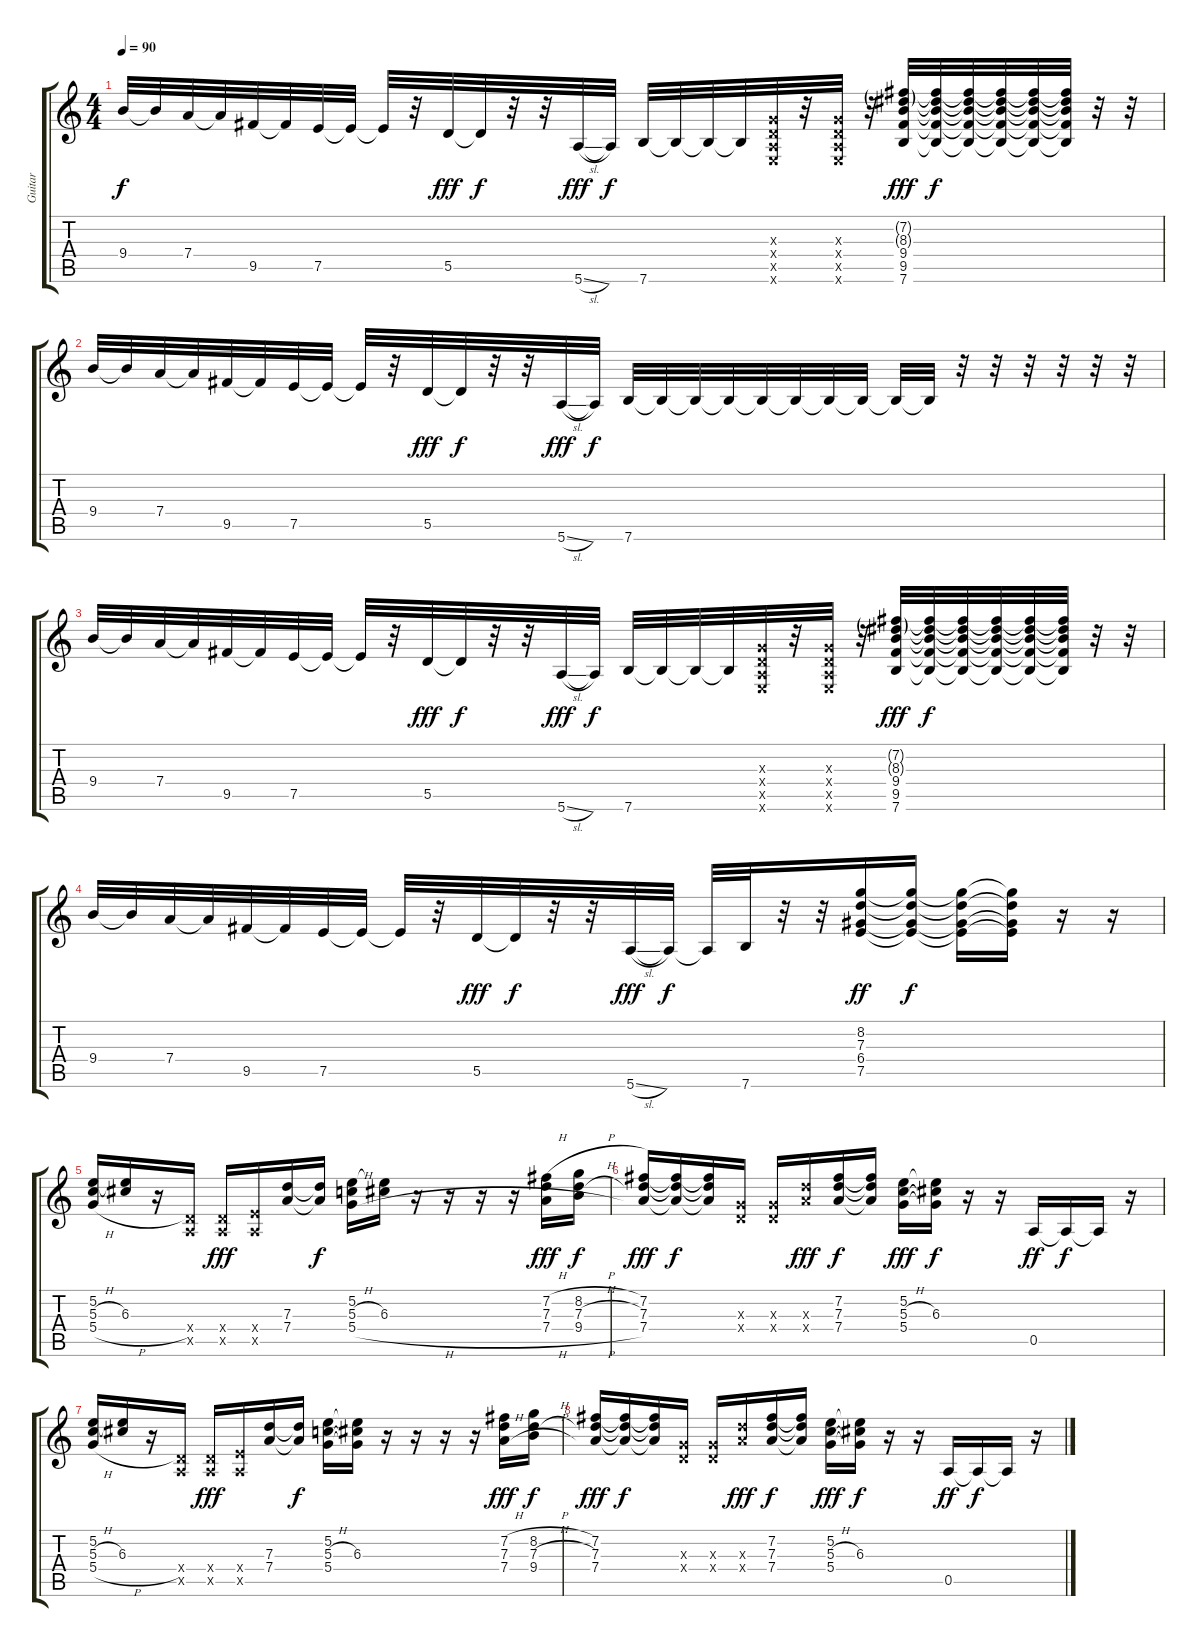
\track ("Guitar" "Guitar") {instrument distortionguitar}
\staff {score tabs}
\tuning (E4 B3 G3 D3 A2 E2) {hide}
\ts (4 4)
\tempo 90
\clef g2
\ks c
9.4.32{dy f} 9.4{t}.32 7.4.32 7.4{t}.32 9.5.32 9.5{t}.32 7.5.32 7.5{t}.32 7.5{t}.32 r.32 5.5.32{dy fff} 5.5{t}.32{dy f} r.32 r.32 5.6{sl}.32{dy fff} 5.6{t}.32{dy f} 7.6.32 7.6{t}.32 7.6{t}.32 7.6{t}.32 (0.3{x} 0.4{x} 0.5{x} 0.6{x}).32 r.32 (0.3{x} 0.4{x} 0.5{x} 0.6{x}).32 r.32 (7.2{g} 8.3{g} 9.4 9.5 7.6).32{dy fff} (7.2{t} 8.3{t} 9.4{t} 9.5{t} 7.6{t}).32{dy f} (7.2{t} 8.3{t} 9.4{t} 9.5{t} 7.6{t}).32 (7.2{t} 8.3{t} 9.4{t} 9.5{t} 7.6{t}).32 (7.2{t} 8.3{t} 9.4{t} 9.5{t} 7.6{t}).32 (7.2{t} 8.3{t} 9.4{t} 9.5{t} 7.6{t}).32 r.32 r.32 |
9.4.32 9.4{t}.32 7.4.32 7.4{t}.32 9.5.32 9.5{t}.32 7.5.32 7.5{t}.32 7.5{t}.32 r.32 5.5.32{dy fff} 5.5{t}.32{dy f} r.32 r.32 5.6{sl}.32{dy fff} 5.6{t}.32{dy f} 7.6.32 7.6{t}.32 7.6{t}.32 7.6{t}.32 7.6{t}.32 7.6{t}.32 7.6{t}.32 7.6{t}.32 7.6{t}.32 7.6{t}.32 r.32 r.32 r.32 r.32 r.32 r.32 |
9.4.32 9.4{t}.32 7.4.32 7.4{t}.32 9.5.32 9.5{t}.32 7.5.32 7.5{t}.32 7.5{t}.32 r.32 5.5.32{dy fff} 5.5{t}.32{dy f} r.32 r.32 5.6{sl}.32{dy fff} 5.6{t}.32{dy f} 7.6.32 7.6{t}.32 7.6{t}.32 7.6{t}.32 (0.3{x} 0.4{x} 0.5{x} 0.6{x}).32 r.32 (0.3{x} 0.4{x} 0.5{x} 0.6{x}).32 r.32 (7.2{g} 8.3{g} 9.4 9.5 7.6).32{dy fff} (7.2{t} 8.3{t} 9.4{t} 9.5{t} 7.6{t}).32{dy f} (7.2{t} 8.3{t} 9.4{t} 9.5{t} 7.6{t}).32 (7.2{t} 8.3{t} 9.4{t} 9.5{t} 7.6{t}).32 (7.2{t} 8.3{t} 9.4{t} 9.5{t} 7.6{t}).32 (7.2{t} 8.3{t} 9.4{t} 9.5{t} 7.6{t}).32 r.32 r.32 |
9.4.32 9.4{t}.32 7.4.32 7.4{t}.32 9.5.32 9.5{t}.32 7.5.32 7.5{t}.32 7.5{t}.32 r.32 5.5.32{dy fff} 5.5{t}.32{dy f} r.32 r.32 5.6{sl}.32{dy fff} 5.6{t}.32{dy f} 5.6{t}.32 7.6.32 r.32 r.32 (8.2 7.3 6.4 7.5).16{dy ff} (8.2{t} 7.3{t} 6.4{t} 7.5{t}).16{dy f} (8.2{t} 7.3{t} 6.4{t} 7.5{t}).16 (8.2{t} 7.3{t} 6.4{t} 7.5{t}).16 r.16 r.16 |
(5.2 5.3{h} 5.4{h}).16 (5.2{t} 6.3).16 r.16 (0.4{x} 0.5{x}).16 (0.4{x} 0.5{x}).16{dy fff} (2.4{x} 0.5{x}).16 (7.3 7.4).16 (7.3{t} 7.4{t}).16{dy f} (5.2 5.3{h} 5.4{h}).16 (5.2{t} 6.3).16 r.16 r.16 r.16 r.16 (7.2{h} 7.3 7.4{h}).16{dy fff} (8.2{h} 7.3{h} 9.4{h}).16{dy f} |
(7.2 7.3 7.4).16{dy fff} (7.2{t} 7.3{t} 7.4{t}).16{dy f} (7.2{t} 7.3{t} 7.4{t}).16 (0.3{x} 0.4{x}).16 (0.3{x} 0.4{x}).16 (7.3{x} 7.4{x}).16{dy fff} (7.2 7.3 7.4).16{dy f} (7.2{t} 7.3{t} 7.4{t}).16 (5.2 5.3{h} 5.4).16{dy fff} (5.2{t} 6.3 5.4{t}).16{dy f} r.16 r.16 0.5.16{dy ff} 0.5{t}.16{dy f} 0.5{t}.16 r.16 |
(5.2 5.3{h} 5.4{h}).16 (5.2{t} 6.3).16 r.16 (0.4{x} 0.5{x}).16 (0.4{x} 0.5{x}).16{dy fff} (2.4{x} 0.5{x}).16 (7.3 7.4).16 (7.3{t} 7.4{t}).16{dy f} (5.2 5.3{h} 5.4).16 (5.2{t} 6.3 5.4{t}).16 r.16 r.16 r.16 r.16 (7.2{h} 7.3 7.4{h}).16{dy fff} (8.2{h} 7.3{h} 9.4{h}).16{dy f} |
(7.2 7.3 7.4).16{dy fff} (7.2{t} 7.3{t} 7.4{t}).16{dy f} (7.2{t} 7.3{t} 7.4{t}).16 (0.3{x} 0.4{x}).16 (0.3{x} 0.4{x}).16 (7.3{x} 7.4{x}).16{dy fff} (7.2 7.3 7.4).16{dy f} (7.2{t} 7.3{t} 7.4{t}).16 (5.2 5.3{h} 5.4).16{dy fff} (5.2{t} 6.3 5.4{t}).16{dy f} r.16 r.16 0.5.16{dy ff} 0.5{t}.16{dy f} 0.5{t}.16 r.16
